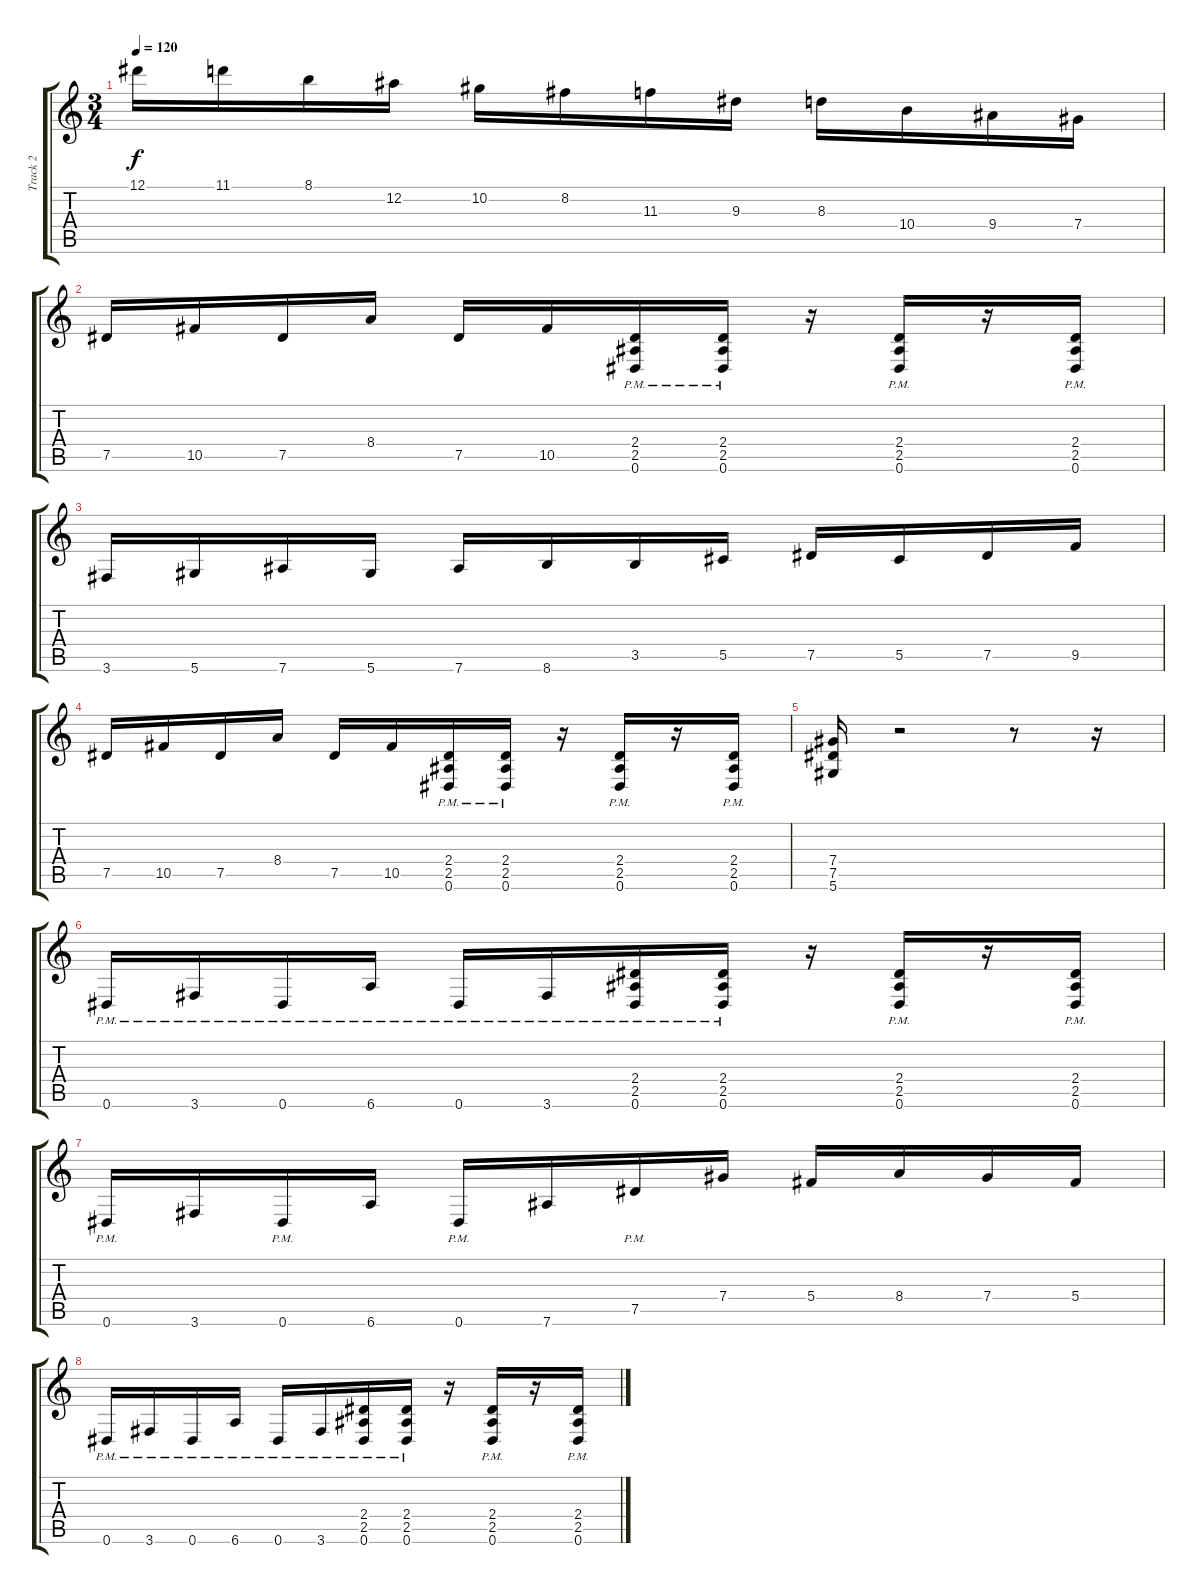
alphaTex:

\track ("Track 2" "Track 2") {instrument distortionguitar}
\staff {score tabs}
\tuning (Eb4 Bb3 Gb3 Db3 Ab2 Eb2) {hide}
\ts (3 4)
\tempo 120
\clef g2
\ks c
12.1.16{dy f} 11.1.16 8.1.16 12.2.16 10.2.16 8.2.16 11.3.16 9.3.16 8.3.16 10.4.16 9.4.16 7.4.16 |
7.5.16 10.5.16 7.5.16 8.4.16 7.5.16 10.5.16 (2.4{pm} 2.5{pm} 0.6{pm}).16 (2.4{pm} 2.5{pm} 0.6{pm}).16 r.16 (2.4{pm} 2.5{pm} 0.6{pm}).16 r.16 (2.4{pm} 2.5{pm} 0.6{pm}).16 |
3.6.16 5.6.16 7.6.16 5.6.16 7.6.16 8.6.16 3.5.16 5.5.16 7.5.16 5.5.16 7.5.16 9.5.16 |
7.5.16 10.5.16 7.5.16 8.4.16 7.5.16 10.5.16 (2.4{pm} 2.5{pm} 0.6{pm}).16 (2.4{pm} 2.5{pm} 0.6{pm}).16 r.16 (2.4{pm} 2.5{pm} 0.6{pm}).16 r.16 (2.4{pm} 2.5{pm} 0.6{pm}).16 |
(7.4 7.5 5.6).16 r.2 r.8 r.16 |
0.6{pm}.16 3.6{pm}.16 0.6{pm}.16 6.6{pm}.16 0.6{pm}.16 3.6{pm}.16 (2.4{pm} 2.5{pm} 0.6{pm}).16 (2.4{pm} 2.5{pm} 0.6{pm}).16 r.16 (2.4{pm} 2.5{pm} 0.6{pm}).16 r.16 (2.4{pm} 2.5{pm} 0.6{pm}).16 |
0.6{pm}.16 3.6.16 0.6{pm}.16 6.6.16 0.6{pm}.16 7.6.16 7.5{pm}.16 7.4.16 5.4.16 8.4.16 7.4.16 5.4.16 |
0.6{pm}.16 3.6{pm}.16 0.6{pm}.16 6.6{pm}.16 0.6{pm}.16 3.6{pm}.16 (2.4{pm} 2.5{pm} 0.6{pm}).16 (2.4{pm} 2.5{pm} 0.6{pm}).16 r.16 (2.4{pm} 2.5{pm} 0.6{pm}).16 r.16 (2.4{pm} 2.5{pm} 0.6{pm}).16
